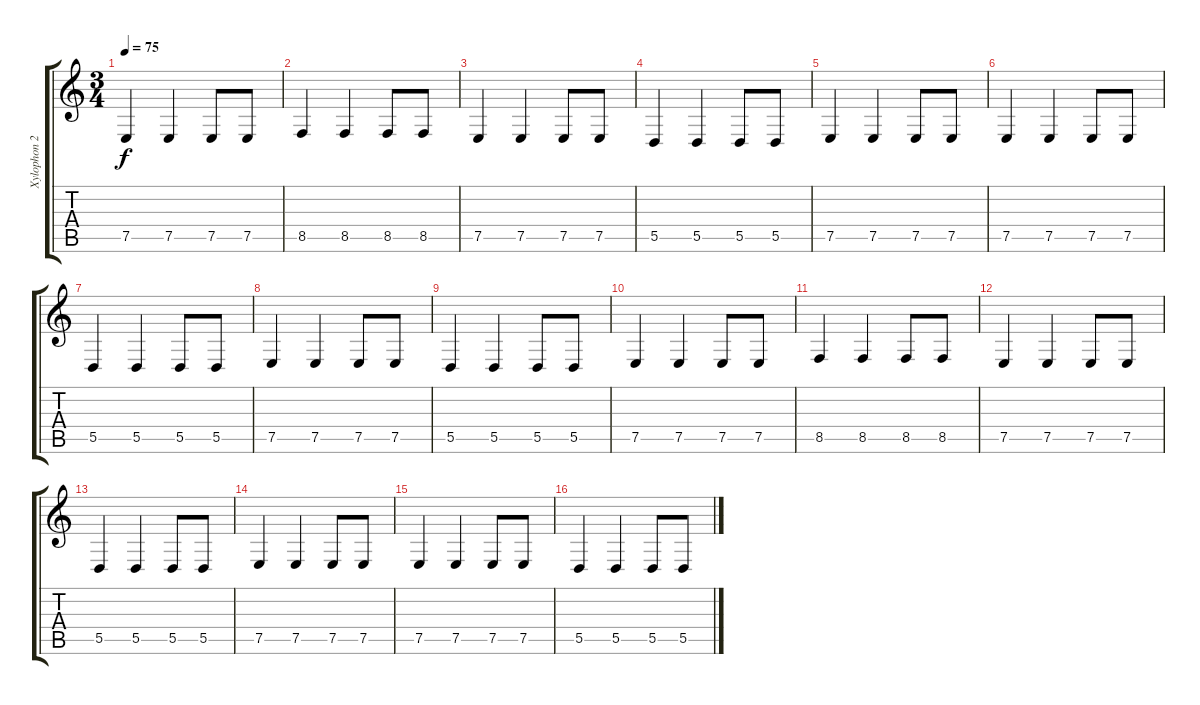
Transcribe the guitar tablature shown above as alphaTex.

\track ("Xylophon 2" "Xylophon 2") {instrument timpani}
\staff {score tabs}
\tuning (E4 B3 G3 D3 A2 E2) {hide}
\ts (3 4)
\tempo 75
\clef g2
\ks c
7.5.4{dy f} 7.5.4 7.5.8 7.5.8 |
8.5.4 8.5.4 8.5.8 8.5.8 |
7.5.4 7.5.4 7.5.8 7.5.8 |
5.5.4 5.5.4 5.5.8 5.5.8 |
7.5.4 7.5.4 7.5.8 7.5.8 |
7.5.4 7.5.4 7.5.8 7.5.8 |
5.5.4 5.5.4 5.5.8 5.5.8 |
7.5.4 7.5.4 7.5.8 7.5.8 |
5.5.4 5.5.4 5.5.8 5.5.8 |
7.5.4 7.5.4 7.5.8 7.5.8 |
8.5.4 8.5.4 8.5.8 8.5.8 |
7.5.4 7.5.4 7.5.8 7.5.8 |
5.5.4 5.5.4 5.5.8 5.5.8 |
7.5.4 7.5.4 7.5.8 7.5.8 |
7.5.4 7.5.4 7.5.8 7.5.8 |
5.5.4 5.5.4 5.5.8 5.5.8
